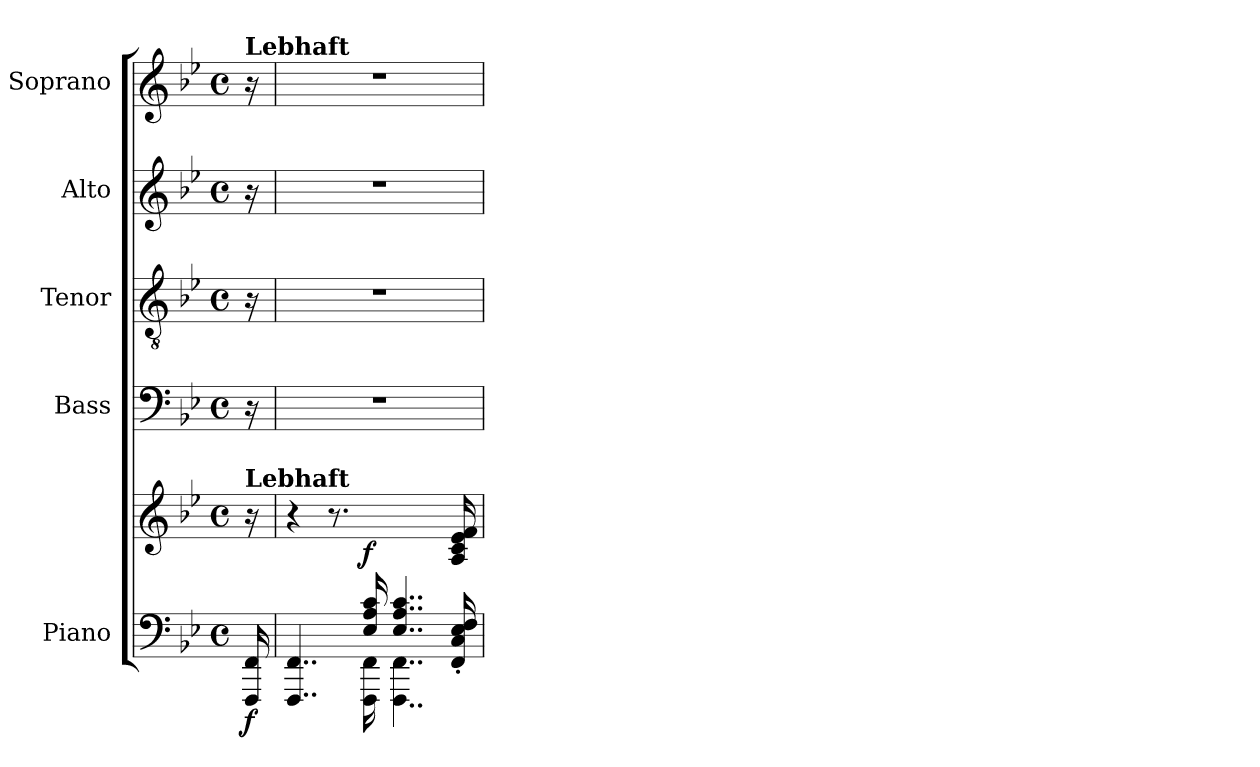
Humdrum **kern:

**kern	**kern	**dynam	**kern	**kern	**kern	**kern
*part5	*part5	*part5	*part4	*part3	*part2	*part1
*staff6	*staff5	*staff5/6	*staff4	*staff3	*staff2	*staff1
*I"Piano	*	*	*I"Bass	*I"Tenor	*I"Alto	*I"Soprano
*I'Pno	*	*	*	*	*	*
*clefF4	*clefG2	*	*clefF4	*clefGv2	*clefG2	*clefG2
*k[b-e-]	*k[b-e-]	*	*k[b-e-]	*k[b-e-]	*k[b-e-]	*k[b-e-]
*M4/4	*M4/4	*	*M4/4	*M4/4	*M4/4	*M4/4
*met(c)	*met(c)	*	*met(c)	*met(c)	*met(c)	*met(c)
=	=	=	=	=	=	=
!	!	!	!	!	!	!LO:TX:a:B:t=Lebhaft
!	!LO:TX:a:B:t=Lebhaft	!	!	!	!	!
!	!	!LO:DY:b=2	!	!	!	!
16FFF/ 16FF/	16r	f	16r	16r	16r	16r
=1	=1	=1	=1	=1	=1	=1
*^	*	*	*	*	*	*
4..FFF/ 4..FF/	4..ryy	4r	.	1r	1r	1r	1r
.	.	8.r	.	.	.	.	.
!	!	!	!LO:DY:a=2	!	!	!	!
16E-/ 16A/ 16c/	16FFF\ 16FF\	16ryy	f	.	.	.	.
4..E-/ 4..A/ 4..c/	4..FFF\ 4..FF\	4..ryy	.	.	.	.	.
16FF/' 16C/' 16E-/' 16F/'	16ryy	16A/ 16c/ 16e-/ 16f/	.	.	.	.	.
*v	*v	*	*	*	*	*	*
=	=	=	=	=	=	=
*-	*-	*-	*-	*-	*-	*-
